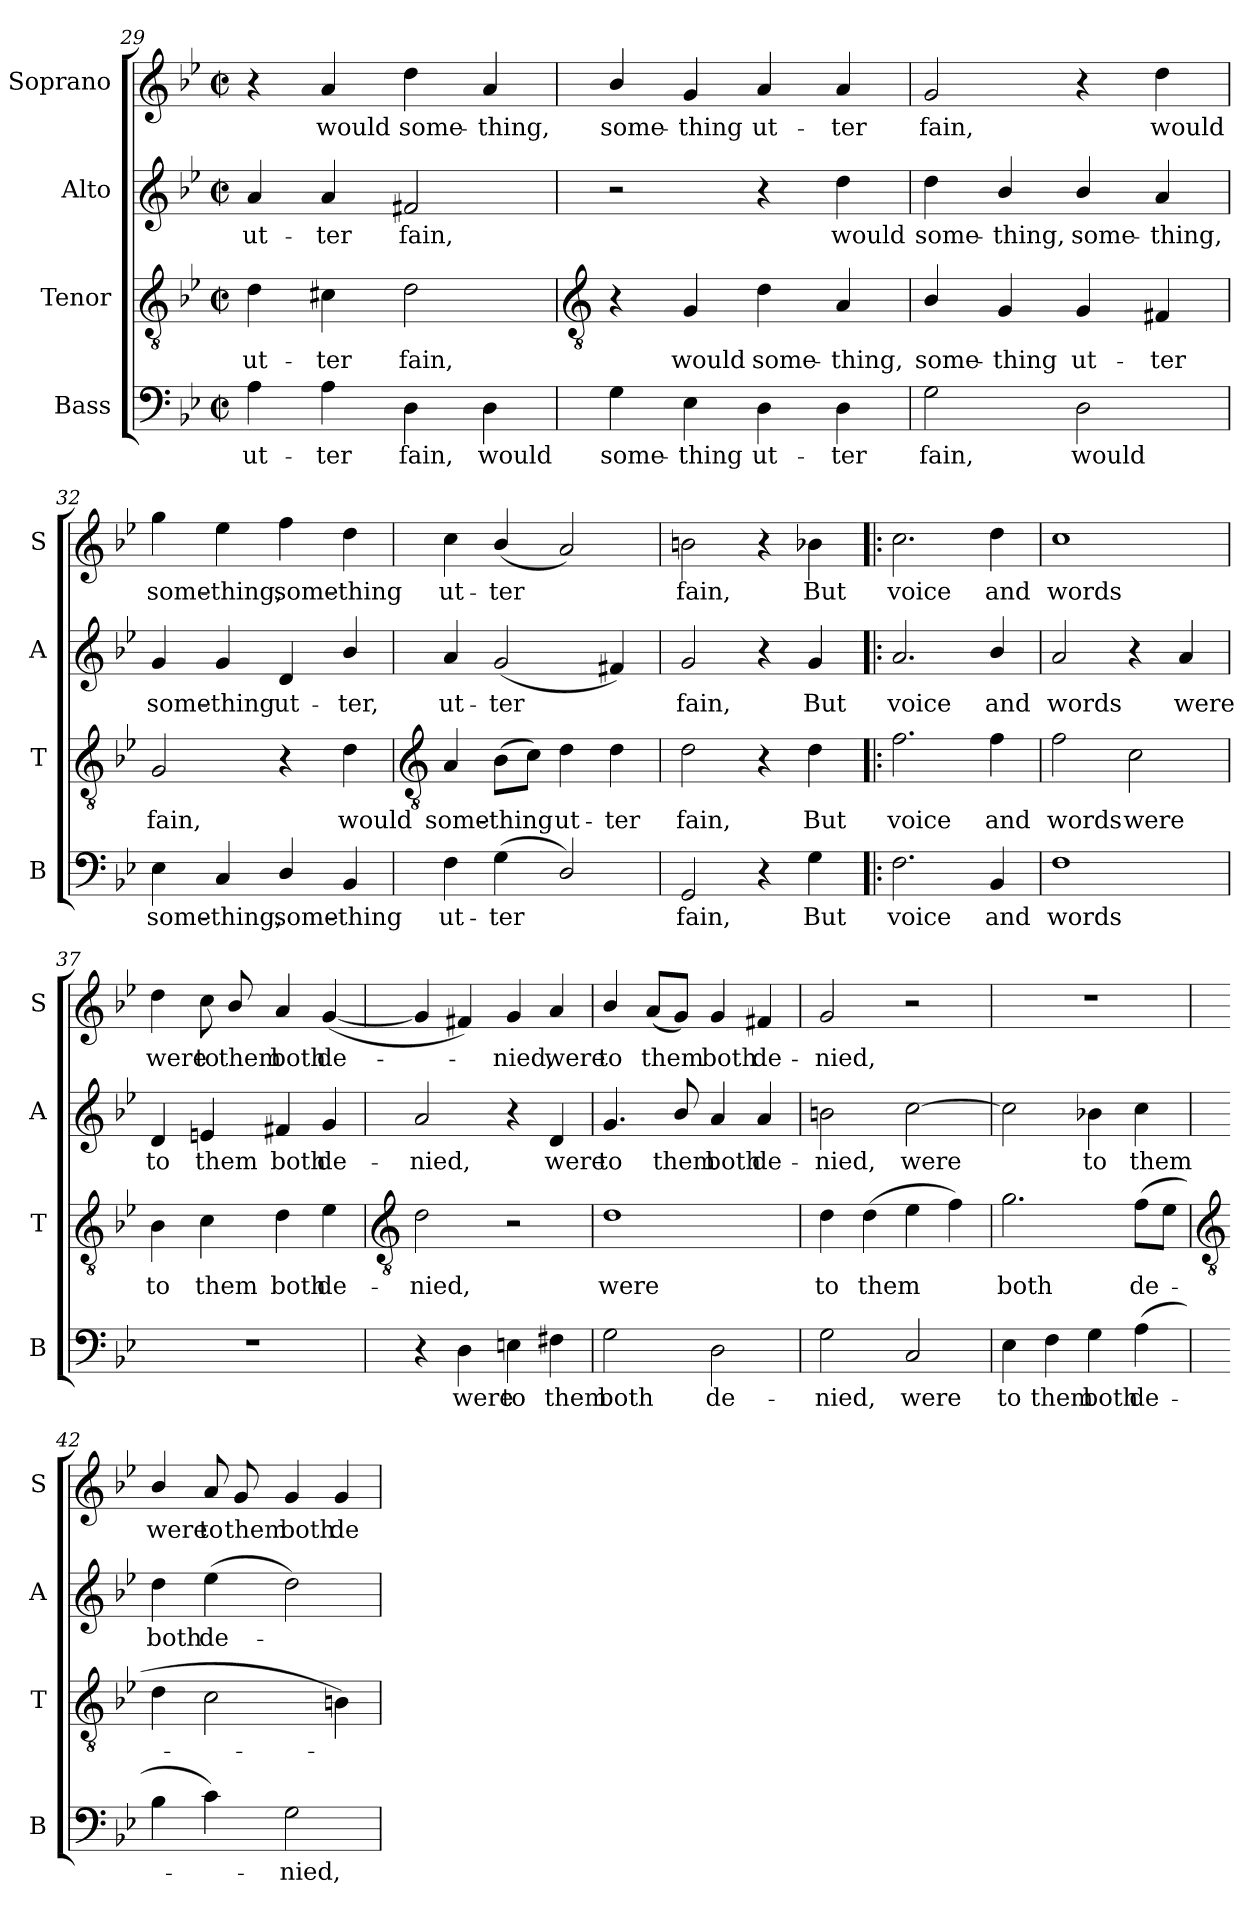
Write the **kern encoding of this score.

**kern	**text	**kern	**text	**kern	**text	**kern	**text
*part4	*part4	*part3	*part3	*part2	*part2	*part1	*part1
*staff4	*staff4	*staff3	*staff3	*staff2	*staff2	*staff1	*staff1
*I"Bass	*	*I"Tenor	*	*I"Alto	*	*I"Soprano	*
*I'B	*	*I'T	*	*I'A	*	*I'S	*
*clefF4	*	*clefGv2	*	*clefG2	*	*clefG2	*
*k[b-e-]	*	*k[b-e-]	*	*k[b-e-]	*	*k[b-e-]	*
*B-:	*	*B-:	*	*B-:	*	*B-:	*
*M2/2	*	*M2/2	*	*M2/2	*	*M2/2	*
*met(c|)	*	*met(c|)	*	*met(c|)	*	*met(c|)	*
=29	=29	=29	=29	=29	=29	=29	=29
!	!LO:LY:b	!	!LO:LY:b	!	!LO:LY:b	!	!
4A	ut-	4d	ut-	4a	ut-	4r	.
!	!LO:LY:b	!	!LO:LY:b	!	!LO:LY:b	!	!LO:LY:b
4A	-ter	4c#X	-ter	4a	-ter	4a	would
!	!LO:LY:b	!	!LO:LY:b	!	!LO:LY:b	!	!LO:LY:b
4D	fain,	2d	fain,	2f#X	fain,	4dd	some-
!	!LO:LY:b	!	!	!	!	!	!LO:LY:b
4D	would	.	.	.	.	4a	-thing,
!!LO:LB:g=z
=30	=30	=30	=30	=30	=30	=30	=30
*	*	*clefGv2	*	*	*	*	*
!	!LO:LY:b	!	!	!	!	!	!LO:LY:b
4G	some-	4r	.	2r	.	4b-/	some-
!	!LO:LY:b	!	!LO:LY:b	!	!	!	!LO:LY:b
4E-	-thing	4G	would	.	.	4g	-thing
!	!LO:LY:b	!	!LO:LY:b	!	!	!	!LO:LY:b
4D	ut-	4d	some-	4r	.	4a	ut-
!	!LO:LY:b	!	!LO:LY:b	!	!LO:LY:b	!	!LO:LY:b
4D	-ter	4A	-thing,	4dd	would	4a	-ter
=31	=31	=31	=31	=31	=31	=31	=31
!	!LO:LY:b	!	!LO:LY:b	!	!LO:LY:b	!	!LO:LY:b
2G	fain,	4B-/	some-	4dd	some-	2g	fain,
!	!	!	!LO:LY:b	!	!LO:LY:b	!	!
.	.	4G	-thing	4b-/	-thing,	.	.
!	!LO:LY:b	!	!LO:LY:b	!	!LO:LY:b	!	!
2D	would	4G	ut-	4b-/	some-	4r	.
!	!	!	!LO:LY:b	!	!LO:LY:b	!	!LO:LY:b
.	.	4F#X	-ter	4a	-thing,	4dd	would
=32	=32	=32	=32	=32	=32	=32	=32
!	!LO:LY:b	!	!LO:LY:b	!	!LO:LY:b	!	!LO:LY:b
4E-	some-	2G	fain,	4g	some-	4gg	some-
!	!LO:LY:b	!	!	!	!LO:LY:b	!	!LO:LY:b
4C	-thing,	.	.	4g	-thing	4ee-	-thing,
!	!LO:LY:b	!	!	!	!LO:LY:b	!	!LO:LY:b
4D/	some-	4r	.	4d	ut-	4ff	some-
!	!LO:LY:b	!	!LO:LY:b	!	!LO:LY:b	!	!LO:LY:b
4BB-	-thing	4d	would	4b-/	-ter,	4dd	-thing
!!LO:LB:g=z
=33	=33	=33	=33	=33	=33	=33	=33
*	*	*clefGv2	*	*	*	*	*
!	!LO:LY:b	!	!LO:LY:b	!	!LO:LY:b	!	!LO:LY:b
4F	ut-	4A	some-	4a	ut-	4cc	ut-
!	!LO:LY:b	!	!LO:LY:b	!	!LO:LY:b	!	!LO:LY:b
(<4G	-ter	(>8B-L	-thing	(<2g	-ter	(<4b-/	-ter
.	.	8cJ)	.	.	.	.	.
!	!	!	!LO:LY:b	!	!	!	!
2D/)	.	4d	ut-	.	.	2a)	.
!	!	!	!LO:LY:b	!	!	!	!
.	.	4d	-ter	4f#X)	.	.	.
=34	=34	=34	=34	=34	=34	=34	=34
!	!LO:LY:b	!	!LO:LY:b	!	!LO:LY:b	!	!LO:LY:b
2GG	fain,	2d	fain,	2g	fain,	2bn	fain,
4r	.	4r	.	4r	.	4r	.
!	!LO:LY:b	!	!LO:LY:b	!	!LO:LY:b	!	!LO:LY:b
4G	But	4d	But	4g	But	4b-X	But
=35!|:	=35!|:	=35!|:	=35!|:	=35!|:	=35!|:	=35!|:	=35!|:
!	!LO:LY:b	!	!LO:LY:b	!	!LO:LY:b	!	!LO:LY:b
2.F	voice	2.f	voice	2.a	voice	2.cc	voice
!	!LO:LY:b	!	!LO:LY:b	!	!LO:LY:b	!	!LO:LY:b
4BB-	and	4f	and	4b-/	and	4dd	and
=36	=36	=36	=36	=36	=36	=36	=36
!	!LO:LY:b	!	!LO:LY:b	!	!LO:LY:b	!	!LO:LY:b
1F	words	2f	words	2a	words	1cc	words
!	!	!	!LO:LY:b	!	!	!	!
.	.	2c	were	4r	.	.	.
!	!	!	!	!	!LO:LY:b	!	!
.	.	.	.	4a	were	.	.
=37	=37	=37	=37	=37	=37	=37	=37
!	!	!	!LO:LY:b	!	!LO:LY:b	!	!LO:LY:b
1r	.	4B-	to	4d	to	4dd	were
!	!	!	!LO:LY:b	!	!LO:LY:b	!	!LO:LY:b
.	.	4c	them	4en	them	8cc	to
!	!	!	!	!	!	!	!LO:LY:b
.	.	.	.	.	.	8b-/	them
!	!	!	!LO:LY:b	!	!LO:LY:b	!	!LO:LY:b
.	.	4d	both	4f#X	both	4a	both
!	!	!	!LO:LY:b	!	!LO:LY:b	!	!LO:LY:b
.	.	4e-	de-	4g	de-	(<[4g	de-
!!LO:LB:g=z
=38	=38	=38	=38	=38	=38	=38	=38
*	*	*clefGv2	*	*	*	*	*
!	!	!	!LO:LY:b	!	!LO:LY:b	!	!
4r	.	2d	-nied,	2a	-nied,	4g]	.
!	!LO:LY:b	!	!	!	!	!	!
4D	were	.	.	.	.	4f#X)	.
!	!LO:LY:b	!	!	!	!	!	!LO:LY:b
4En	to	2r	.	4r	.	4g	nied,
!	!LO:LY:b	!	!	!	!LO:LY:b	!	!LO:LY:b
4F#X	them	.	.	4d	were	4a	were
=39	=39	=39	=39	=39	=39	=39	=39
!	!LO:LY:b	!	!LO:LY:b	!	!LO:LY:b	!	!LO:LY:b
2G	both	1d	were	4.g	to	4b-/	to
!	!	!	!	!	!	!	!LO:LY:b
.	.	.	.	.	.	(<8aL	them
!	!	!	!	!	!LO:LY:b	!	!
.	.	.	.	8b-/	them	8gJ)	.
!	!LO:LY:b	!	!	!	!LO:LY:b	!	!LO:LY:b
2D	de-	.	.	4a	both	4g	both
!	!	!	!	!	!LO:LY:b	!	!LO:LY:b
.	.	.	.	4a	de-	4f#X	de-
=40	=40	=40	=40	=40	=40	=40	=40
!	!LO:LY:b	!	!LO:LY:b	!	!LO:LY:b	!	!LO:LY:b
2G	-nied,	4d	to	2bn	-nied,	2g	-nied,
!	!	!	!LO:LY:b	!	!	!	!
.	.	(>4d	them	.	.	.	.
!	!LO:LY:b	!	!	!	!LO:LY:b	!	!
2C	were	4e-	.	[2cc	were	2r	.
.	.	4f)	.	.	.	.	.
=41	=41	=41	=41	=41	=41	=41	=41
!	!LO:LY:b	!	!LO:LY:b	!	!	!	!
4E-	to	2.g	both	2cc]	.	1r	.
!	!LO:LY:b	!	!	!	!	!	!
4F	them	.	.	.	.	.	.
!	!LO:LY:b	!	!	!	!LO:LY:b	!	!
4G	both	.	.	4b-X	to	.	.
!	!LO:LY:b	!	!LO:LY:b	!	!LO:LY:b	!	!
(>4A	de-	(>8fL	de-	4cc	them	.	.
.	.	8e-J	.	.	.	.	.
!!LO:LB:g=z
=42	=42	=42	=42	=42	=42	=42	=42
*	*	*clefGv2	*	*	*	*	*
!	!	!	!	!	!LO:LY:b	!	!LO:LY:b
4B-	.	4d	.	4dd	both	4b-/	were
!	!	!	!	!	!LO:LY:b	!	!LO:LY:b
4c)	.	2c	.	(>4ee-	de-	8a	to
!	!	!	!	!	!	!	!LO:LY:b
.	.	.	.	.	.	8g	them
!	!LO:LY:b	!	!	!	!	!	!LO:LY:b
2G	nied,	.	.	2dd)	.	4g	both
!	!	!	!	!	!	!	!LO:LY:b
.	.	4Bn)	.	.	.	4g	de-
=	=	=	=	=	=	=	=
*-	*-	*-	*-	*-	*-	*-	*-
